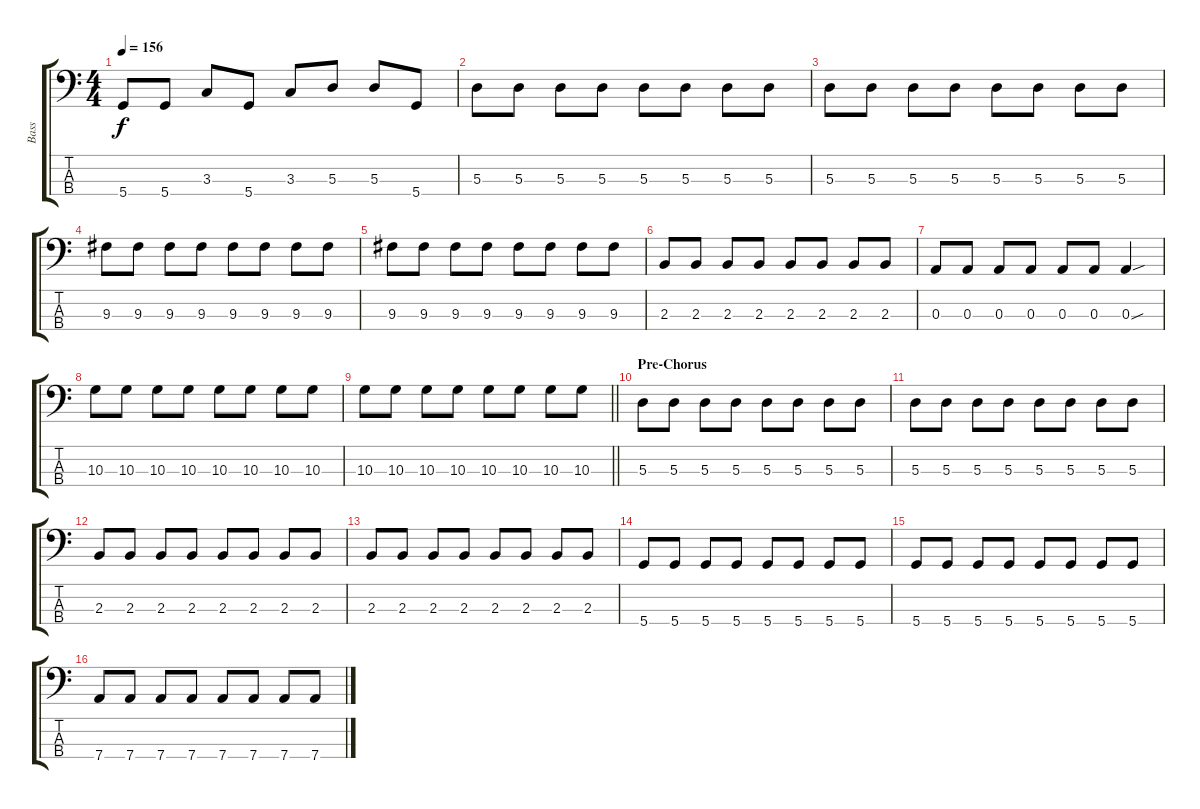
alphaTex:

\track ("Bass" "Bass") {instrument electricbasspick}
\staff {score tabs}
\tuning (G2 D2 A1 D1) {hide}
\ts (4 4)
\tempo 156
\clef f4
\ks c
5.4.8{dy f} 5.4.8 3.3.8 5.4.8 3.3.8 5.3.8 5.3.8 5.4.8 |
5.3.8{volume 11} 5.3.8 5.3.8 5.3.8 5.3.8 5.3.8 5.3.8 5.3.8 |
5.3.8 5.3.8 5.3.8 5.3.8 5.3.8 5.3.8 5.3.8 5.3.8 |
9.3.8 9.3.8 9.3.8 9.3.8 9.3.8 9.3.8 9.3.8 9.3.8 |
9.3.8 9.3.8 9.3.8 9.3.8 9.3.8 9.3.8 9.3.8 9.3.8 |
2.3.8 2.3.8 2.3.8 2.3.8 2.3.8 2.3.8 2.3.8 2.3.8 |
0.3.8 0.3.8 0.3.8 0.3.8 0.3.8 0.3.8 0.3{sou}.4 |
10.3.8 10.3.8 10.3.8 10.3.8 10.3.8 10.3.8 10.3.8 10.3.8 |
\barLineRight lightlight
10.3.8 10.3.8 10.3.8 10.3.8 10.3.8 10.3.8 10.3.8 10.3.8 |
\section ("" "Pre-Chorus")
5.3.8 5.3.8 5.3.8 5.3.8 5.3.8 5.3.8 5.3.8 5.3.8 |
5.3.8 5.3.8 5.3.8 5.3.8 5.3.8 5.3.8 5.3.8 5.3.8 |
2.3.8 2.3.8 2.3.8 2.3.8 2.3.8 2.3.8 2.3.8 2.3.8 |
2.3.8 2.3.8 2.3.8 2.3.8 2.3.8 2.3.8 2.3.8 2.3.8 |
5.4.8 5.4.8 5.4.8 5.4.8 5.4.8 5.4.8 5.4.8 5.4.8 |
5.4.8 5.4.8 5.4.8 5.4.8 5.4.8 5.4.8 5.4.8 5.4.8 |
7.4.8 7.4.8 7.4.8 7.4.8 7.4.8 7.4.8 7.4.8 7.4.8
